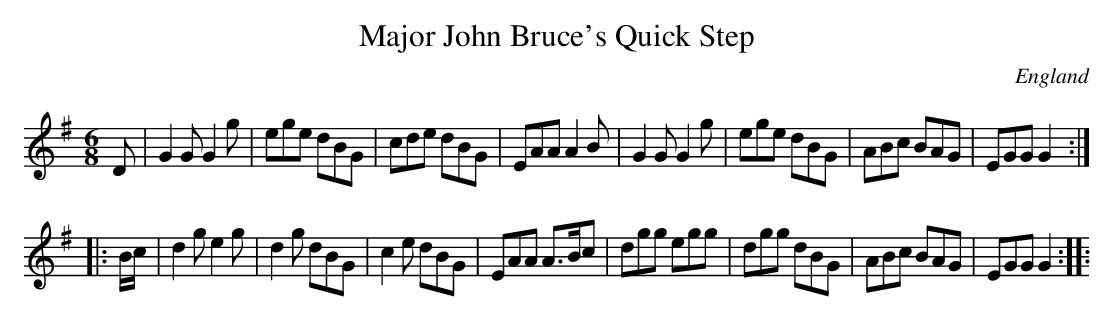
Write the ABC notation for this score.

X:1
T:Major John Bruce's Quick Step
L:1/8
M:6/8
O:England
K:G
D |\
G2G G2g | ege dBG | cde dBG | EAA A2B |\
G2G G2g | ege dBG | ABc BAG | EGG G2 ::
B/c/ | \
d2g e2g | d2g dBG | c2e dBG | EAA A>Bc |\
dgg egg | dgg dBG | ABc BAG | EGG G2 ::
